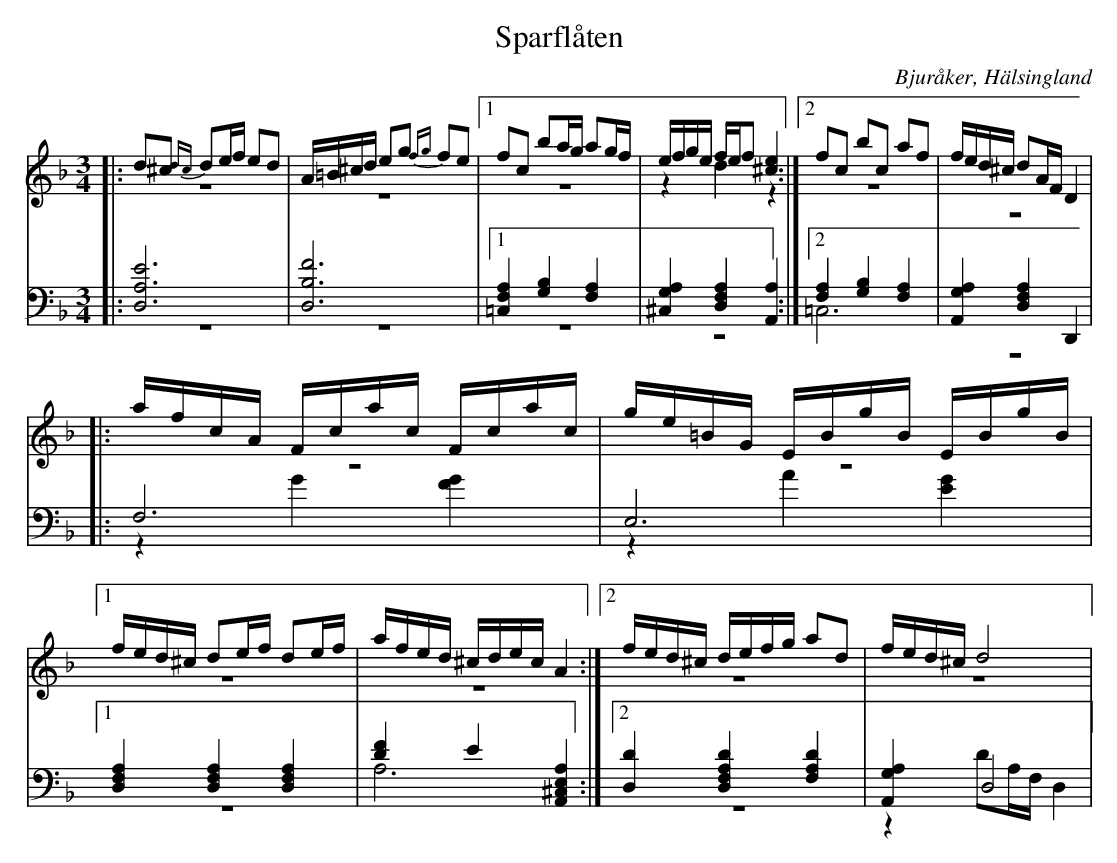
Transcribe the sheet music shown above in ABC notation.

X:1
T: Sparflåten
O: Bjuråker, Hälsingland
M: 3/4
L: 1/8
K: Dm
V:1
V:2 merge
V:3
V:4 merge
V:1
|:d^c {dc}de/f/ ed|A/=B/^c/d/ eg {fg}fe|1 fc ba/g/ ag/f/| e/f/g/e/ f/e/f [^c2e2]:|2 fc bc af|f/e/d/^c/ dA/F/ D2|
|:a/f/c/A/  F/c/a/c/ F/c/a/c/|g/e/=B/G/  E/B/g/B/  E/B/g/B/|1 f/e/d/^c/ de/f/ de/f/|a/f/e/d/ ^c/d/e/c/ A2:|2 f/e/d/^c/ d/e/f/g/ ad|f/e/d/^c/ d4|
V:2
|:z6|z6|1 z6|z2 d2 z2:|2 z6|z6|
|:z6|z6|1 z6|z6:|2 z6|z6|
V:3 clef=bass
|:[D,6A,6E6]|[D,6B,6F6]|1 [=C,2F,2A,2] [G,2B,2] [F,2A,2]|[^C,2G,2A,2] [D,2F,2A,2] [A,,2A,2]:|2 [F,2A,2] [G,2B,2] [F,2A,2]|[A,,2G,2A,2] [D,2F,2A,2] D,,2|
|:F,6|E,6|1 [D,2F,2A,2] [D,2F,2A,2] [D,2F,2A,2]|[D2F2] E2 [A,,2^C,2E,2A,2]:|2 [D,2D2] [D,2F,2A,2D2] [F,2A,2D2]|[A,,2G,2A,2] D,4|
V:4 clef=bass
|:z6|z6|1 z6|z6:|2 =C,6|z6|
|:z2 G2 [G2F2]|z2 A2 [E2G2]|1 z6|A,6:|2 z6|z2 DA,/F,/ D,2|
